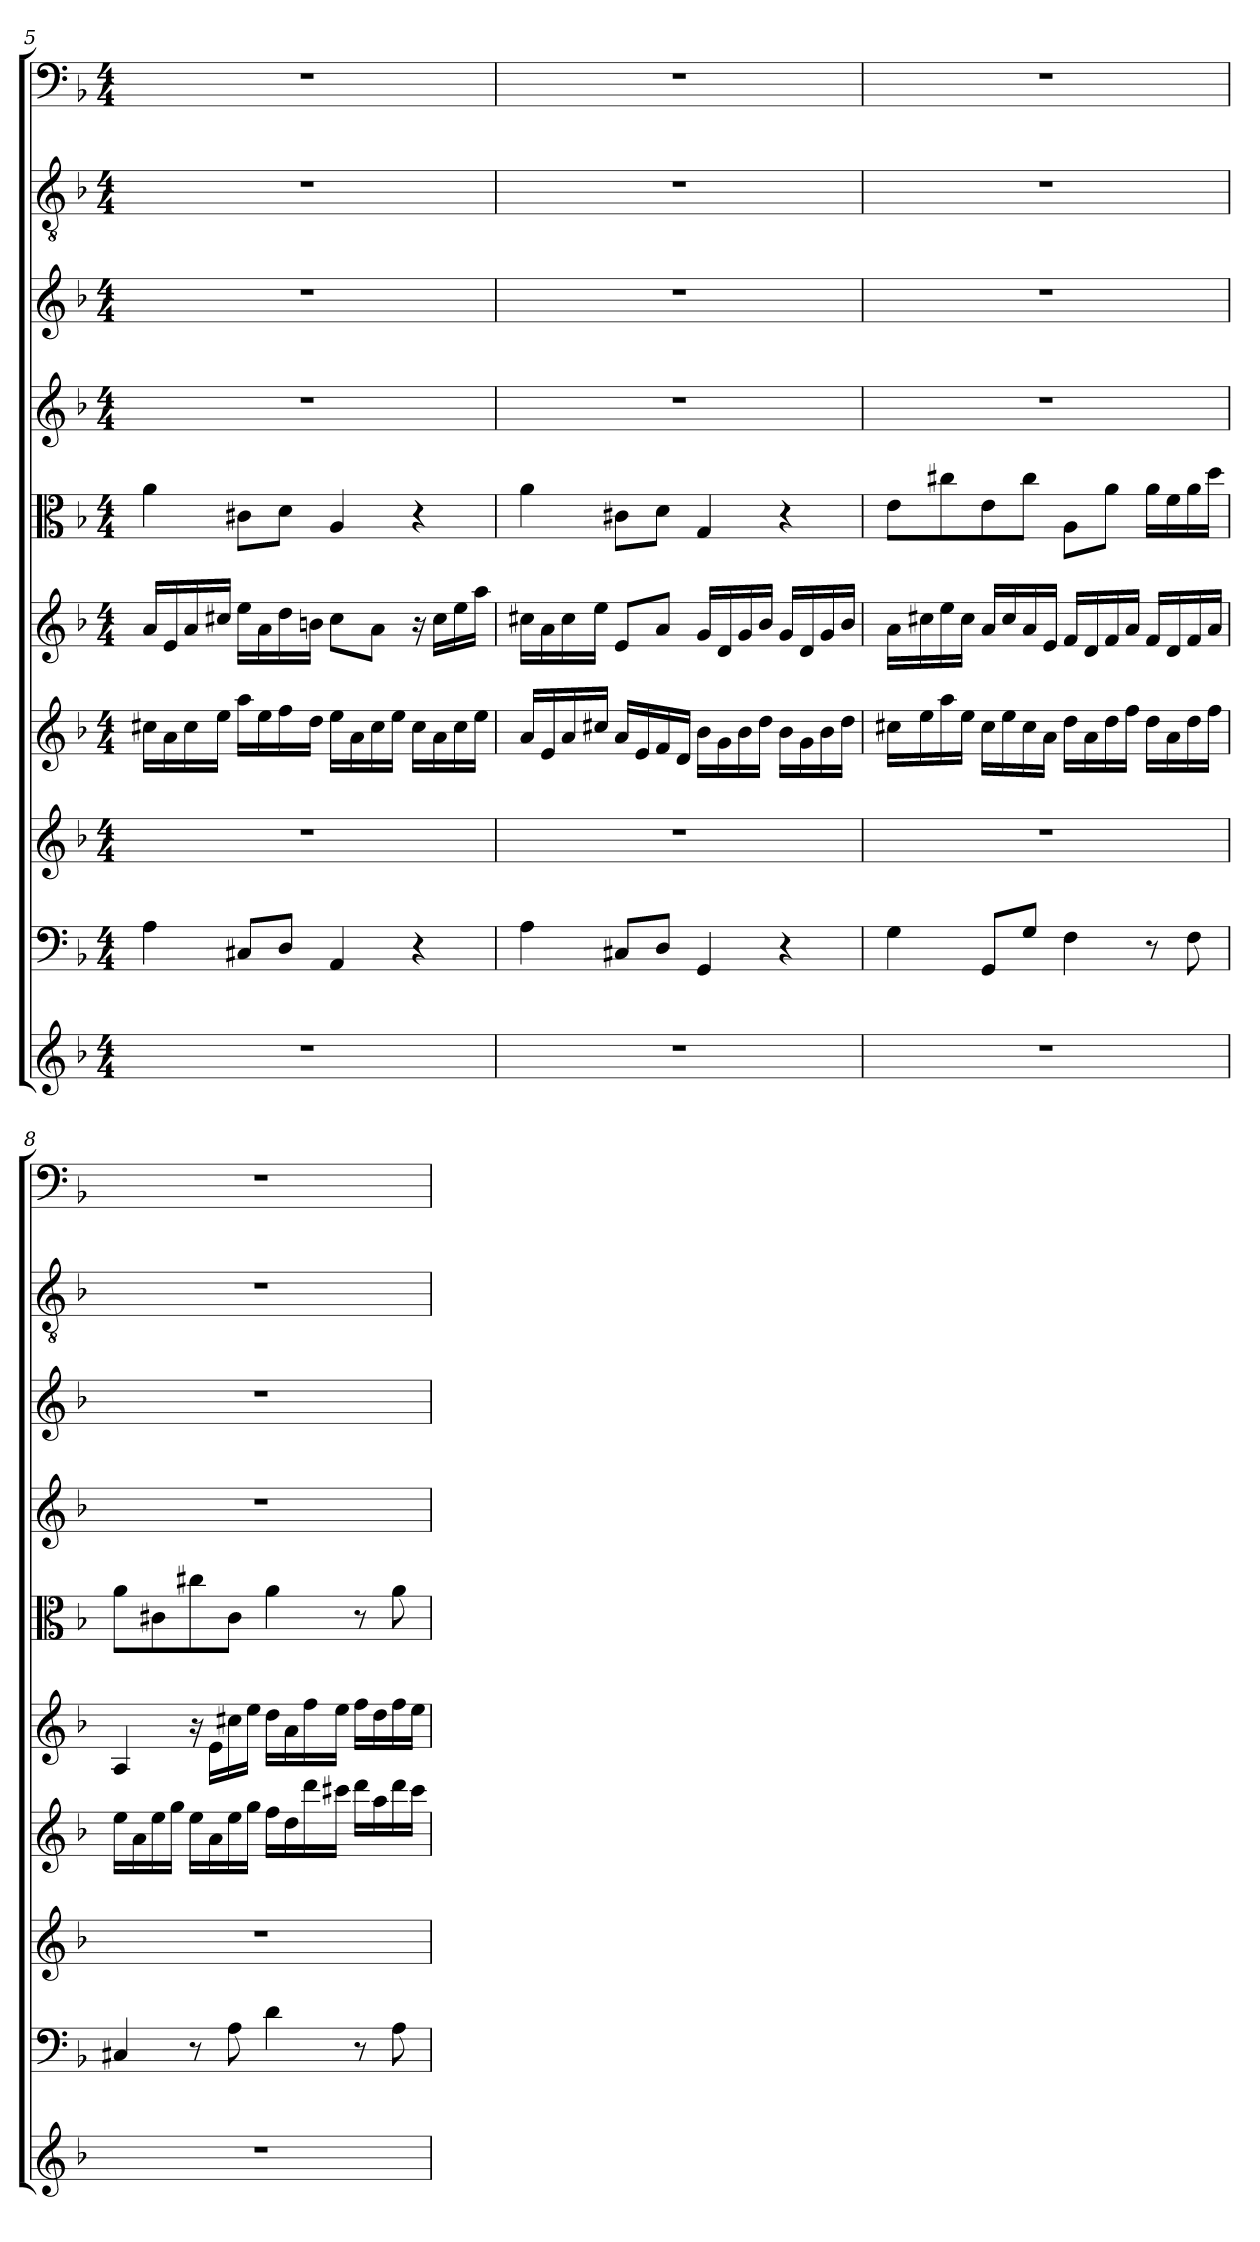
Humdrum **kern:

**kern	**kern	**kern	**kern	**kern	**kern	**kern	**kern	**kern	**kern
*part10	*part9	*part8	*part7	*part6	*part5	*part4	*part3	*part2	*part1
*staff10	*staff9	*staff8	*staff7	*staff6	*staff5	*staff4	*staff3	*staff2	*staff1
*clefG2	*clefF4	*clefG2	*clefG2	*clefG2	*clefC3	*clefG2	*clefG2	*clefGv2	*clefF4
*k[b-]	*k[b-]	*k[b-]	*k[b-]	*k[b-]	*k[b-]	*k[b-]	*k[b-]	*k[b-]	*k[b-]
*d:	*d:	*d:	*d:	*d:	*d:	*d:	*d:	*d:	*d:
*M4/4	*M4/4	*M4/4	*M4/4	*M4/4	*M4/4	*M4/4	*M4/4	*M4/4	*M4/4
=5	=5	=5	=5	=5	=5	=5	=5	=5	=5
1r	4A\	1r	16cc#X\LL	16a/LL	4a\	1r	1r	1r	1r
.	.	.	16a\	16e/	.	.	.	.	.
.	.	.	16cc#\	16a/	.	.	.	.	.
.	.	.	16ee\JJ	16cc#X/JJ	.	.	.	.	.
.	8C#X/L	.	16aa\LL	16ee\LL	8c#X\L	.	.	.	.
.	.	.	16ee\	16a\	.	.	.	.	.
.	8D/J	.	16ff\	16dd\	8d\J	.	.	.	.
.	.	.	16dd\JJ	16bn\JJ	.	.	.	.	.
.	4AA/	.	16ee\LL	8cc#\L	4A/	.	.	.	.
.	.	.	16a\	.	.	.	.	.	.
.	.	.	16cc#\	8a\J	.	.	.	.	.
.	.	.	16ee\JJ	.	.	.	.	.	.
.	4r	.	16cc#\LL	16r	4r	.	.	.	.
.	.	.	16a\	16cc#\LL	.	.	.	.	.
.	.	.	16cc#\	16ee\	.	.	.	.	.
.	.	.	16ee\JJ	16aa\JJ	.	.	.	.	.
=6	=6	=6	=6	=6	=6	=6	=6	=6	=6
1r	4A\	1r	16a/LL	16cc#X\LL	4a\	1r	1r	1r	1r
.	.	.	16e/	16a\	.	.	.	.	.
.	.	.	16a/	16cc#\	.	.	.	.	.
.	.	.	16cc#X/JJ	16ee\JJ	.	.	.	.	.
.	8C#X/L	.	16a/LL	8e/L	8c#X\L	.	.	.	.
.	.	.	16e/	.	.	.	.	.	.
.	8D/J	.	16f/	8a/J	8d\J	.	.	.	.
.	.	.	16d/JJ	.	.	.	.	.	.
.	4GG/	.	16b-\LL	16g/LL	4G/	.	.	.	.
.	.	.	16g\	16d/	.	.	.	.	.
.	.	.	16b-\	16g/	.	.	.	.	.
.	.	.	16dd\JJ	16b-/JJ	.	.	.	.	.
.	4r	.	16b-\LL	16g/LL	4r	.	.	.	.
.	.	.	16g\	16d/	.	.	.	.	.
.	.	.	16b-\	16g/	.	.	.	.	.
.	.	.	16dd\JJ	16b-/JJ	.	.	.	.	.
=7	=7	=7	=7	=7	=7	=7	=7	=7	=7
1r	4G\	1r	16cc#X\LL	16a\LL	8e\L	1r	1r	1r	1r
.	.	.	16ee\	16cc#X\	.	.	.	.	.
.	.	.	16aa\	16ee\	8cc#X\	.	.	.	.
.	.	.	16ee\JJ	16cc#\JJ	.	.	.	.	.
.	8GG/L	.	16cc#\LL	16a/LL	8e\	.	.	.	.
.	.	.	16ee\	16cc#/	.	.	.	.	.
.	8G/J	.	16cc#\	16a/	8cc#\J	.	.	.	.
.	.	.	16a\JJ	16e/JJ	.	.	.	.	.
.	4F\	.	16dd\LL	16f/LL	8A\L	.	.	.	.
.	.	.	16a\	16d/	.	.	.	.	.
.	.	.	16dd\	16f/	8a\J	.	.	.	.
.	.	.	16ff\JJ	16a/JJ	.	.	.	.	.
.	8r	.	16dd\LL	16f/LL	16a\LL	.	.	.	.
.	.	.	16a\	16d/	16f\	.	.	.	.
.	8F\	.	16dd\	16f/	16a\	.	.	.	.
.	.	.	16ff\JJ	16a/JJ	16dd\JJ	.	.	.	.
=8	=8	=8	=8	=8	=8	=8	=8	=8	=8
1r	4C#X/	1r	16ee\LL	4A/	8a\L	1r	1r	1r	1r
.	.	.	16a\	.	.	.	.	.	.
.	.	.	16ee\	.	8c#X\	.	.	.	.
.	.	.	16gg\JJ	.	.	.	.	.	.
.	8r	.	16ee\LL	16r	8cc#X\	.	.	.	.
.	.	.	16a\	16e\LL	.	.	.	.	.
.	8A\	.	16ee\	16cc#X\	8c#\J	.	.	.	.
.	.	.	16gg\JJ	16ee\JJ	.	.	.	.	.
.	4d\	.	16ff\LL	16dd\LL	4a\	.	.	.	.
.	.	.	16dd\	16a\	.	.	.	.	.
.	.	.	16ddd\	16ff\	.	.	.	.	.
.	.	.	16ccc#X\JJ	16ee\JJ	.	.	.	.	.
.	8r	.	16ddd\LL	16ff\LL	8r	.	.	.	.
.	.	.	16aa\	16dd\	.	.	.	.	.
.	8A\	.	16ddd\	16ff\	8a\	.	.	.	.
.	.	.	16ccc#\JJ	16ee\JJ	.	.	.	.	.
=	=	=	=	=	=	=	=	=	=
*-	*-	*-	*-	*-	*-	*-	*-	*-	*-
